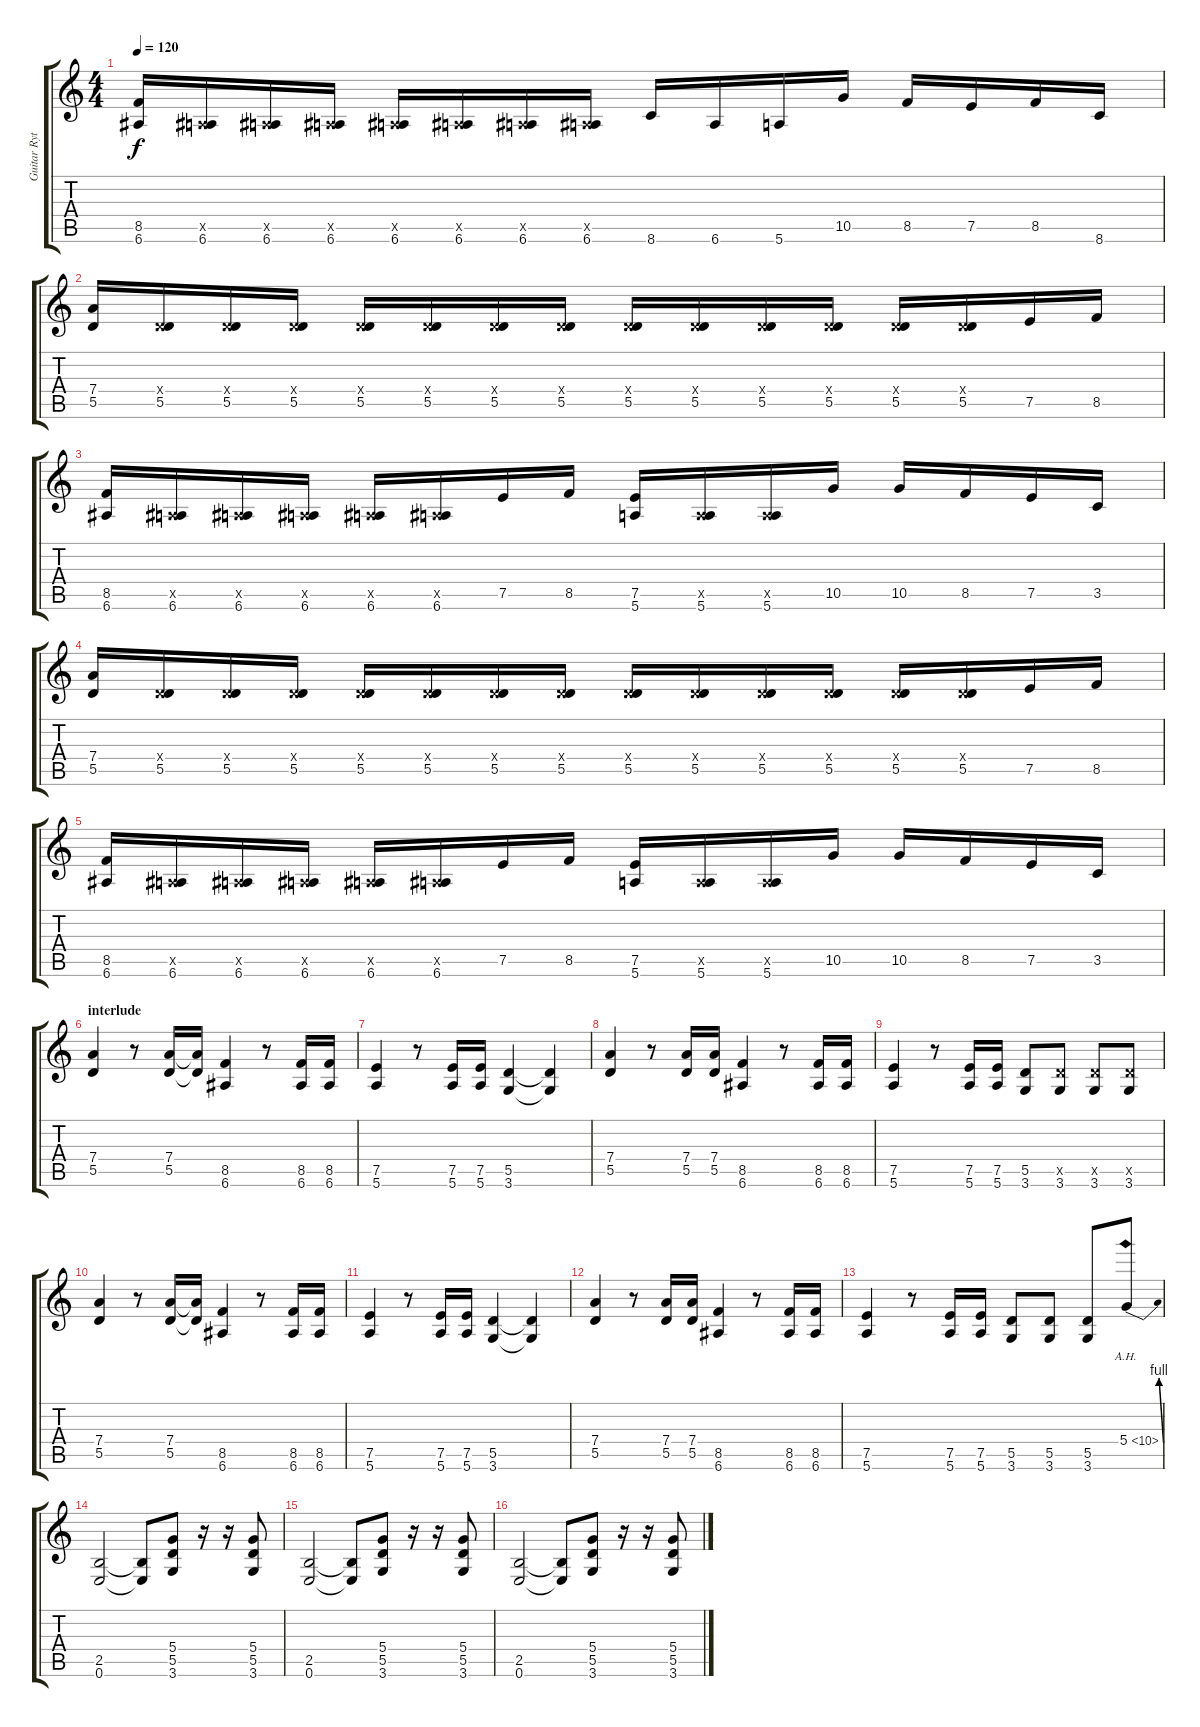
\track ("Guitar Rythm" "Guitar Ryt") {instrument overdrivenguitar}
\staff {score tabs}
\tuning (E4 B3 G3 D3 A2 E2) {hide}
\ts (4 4)
\tempo 120
\clef g2
\ks c
(8.5 6.6).16{dy f} (0.5{x} 6.6).16 (0.5{x} 6.6).16 (0.5{x} 6.6).16 (0.5{x} 6.6).16 (0.5{x} 6.6).16 (0.5{x} 6.6).16 (0.5{x} 6.6).16 8.6.16 6.6.16 5.6.16 10.5.16 8.5.16 7.5.16 8.5.16 8.6.16 |
(7.4 5.5).16 (0.4{x} 5.5).16 (0.4{x} 5.5).16 (0.4{x} 5.5).16 (0.4{x} 5.5).16 (0.4{x} 5.5).16 (0.4{x} 5.5).16 (0.4{x} 5.5).16 (0.4{x} 5.5).16 (0.4{x} 5.5).16 (0.4{x} 5.5).16 (0.4{x} 5.5).16 (0.4{x} 5.5).16 (0.4{x} 5.5).16 7.5.16 8.5.16 |
(8.5 6.6).16 (0.5{x} 6.6).16 (0.5{x} 6.6).16 (0.5{x} 6.6).16 (0.5{x} 6.6).16 (0.5{x} 6.6).16 7.5.16 8.5.16 (7.5 5.6).16 (0.5{x} 5.6).16 (0.5{x} 5.6).16 10.5.16 10.5.16 8.5.16 7.5.16 3.5.16 |
(7.4 5.5).16 (0.4{x} 5.5).16 (0.4{x} 5.5).16 (0.4{x} 5.5).16 (0.4{x} 5.5).16 (0.4{x} 5.5).16 (0.4{x} 5.5).16 (0.4{x} 5.5).16 (0.4{x} 5.5).16 (0.4{x} 5.5).16 (0.4{x} 5.5).16 (0.4{x} 5.5).16 (0.4{x} 5.5).16 (0.4{x} 5.5).16 7.5.16 8.5.16 |
(8.5 6.6).16 (0.5{x} 6.6).16 (0.5{x} 6.6).16 (0.5{x} 6.6).16 (0.5{x} 6.6).16 (0.5{x} 6.6).16 7.5.16 8.5.16 (7.5 5.6).16 (0.5{x} 5.6).16 (0.5{x} 5.6).16 10.5.16 10.5.16 8.5.16 7.5.16 3.5.16 |
\section ("" "interlude")
(7.4 5.5).4 r.8 (7.4 5.5).16 (7.4{t} 5.5{t}).16 (8.5 6.6).4 r.8 (8.5 6.6).16 (8.5 6.6).16 |
(7.5 5.6).4 r.8 (7.5 5.6).16 (7.5 5.6).16 (5.5 3.6).4 (5.5{t} 3.6{t}).4 |
(7.4 5.5).4 r.8 (7.4 5.5).16 (7.4 5.5).16 (8.5 6.6).4 r.8 (8.5 6.6).16 (8.5 6.6).16 |
(7.5 5.6).4 r.8 (7.5 5.6).16 (7.5 5.6).16 (5.5 3.6).8 (5.5{x} 3.6).8 (5.5{x} 3.6).8 (5.5{x} 3.6).8 |
(7.4 5.5).4 r.8 (7.4 5.5).16 (7.4{t} 5.5{t}).16 (8.5 6.6).4 r.8 (8.5 6.6).16 (8.5 6.6).16 |
(7.5 5.6).4 r.8 (7.5 5.6).16 (7.5 5.6).16 (5.5 3.6).4 (5.5{t} 3.6{t}).4 |
(7.4 5.5).4 r.8 (7.4 5.5).16 (7.4 5.5).16 (8.5 6.6).4 r.8 (8.5 6.6).16 (8.5 6.6).16 |
(7.5 5.6).4 r.8 (7.5 5.6).16 (7.5 5.6).16 (5.5 3.6).8 (5.5 3.6).8 (5.5 3.6).8 5.4{be (bend 0 0 60 4) ah 5}.8 |
(2.5 0.6).2 (2.5{t} 0.6{t}).8 (5.4 5.5 3.6).8 r.16 r.16 (5.4 5.5 3.6).8 |
(2.5 0.6).2 (2.5{t} 0.6{t}).8 (5.4 5.5 3.6).8 r.16 r.16 (5.4 5.5 3.6).8 |
(2.5 0.6).2 (2.5{t} 0.6{t}).8 (5.4 5.5 3.6).8 r.16 r.16 (5.4 5.5 3.6).8
